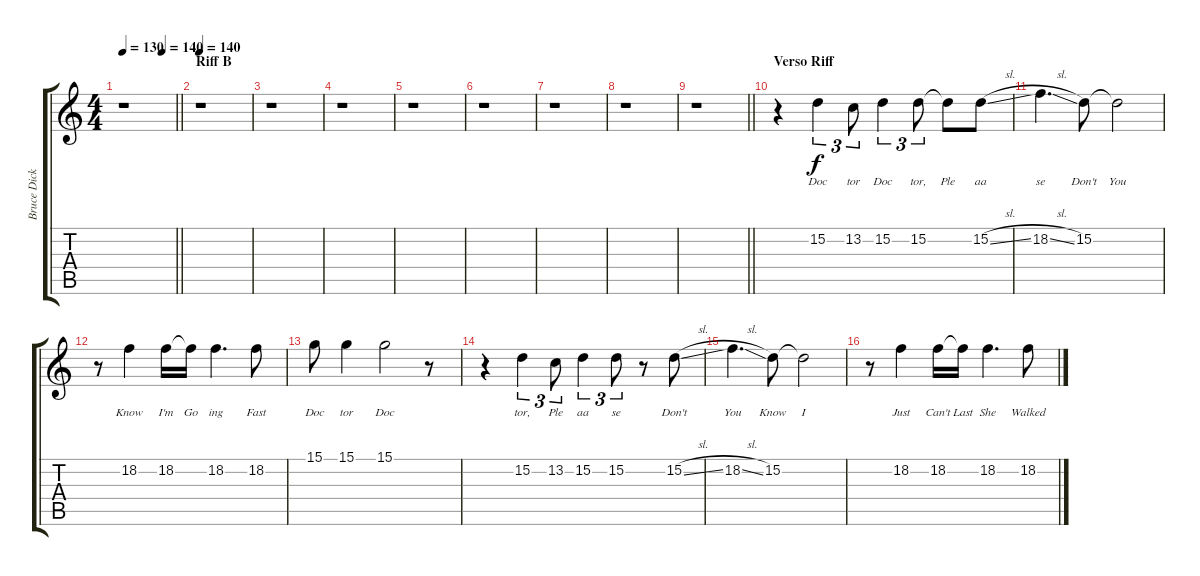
\track ("Bruce Dickinson" "Bruce Dick") {instrument lead2sawtooth}
\staff {score tabs}
\tuning (E4 B3 G3 D3 A2 E2) {hide}
\ts (4 4)
\tempo 130
\tempo (140 0.75)
\clef g2
\barLineRight lightlight
\ks c
r.1{dy f} |
\section ("" "Riff B")
\tempo 140
r.1 |
r.1 |
r.1 |
r.1 |
r.1 |
r.1 |
r.1 |
\barLineRight lightlight
r.1 |
\section ("" "Verso Riff")
r.4 15.2.4{tu (3 2) lyrics (0 "Doc") lyrics (1 "") lyrics (2 "") lyrics (3 "") lyrics (4 "")} 13.2.8{tu (3 2) lyrics (0 "tor") lyrics (1 "") lyrics (2 "") lyrics (3 "") lyrics (4 "")} 15.2.4{tu (3 2) lyrics (0 "Doc") lyrics (1 "") lyrics (2 "") lyrics (3 "") lyrics (4 "")} 15.2.8{tu (3 2) lyrics (0 "tor,") lyrics (1 "") lyrics (2 "") lyrics (3 "") lyrics (4 "")} 15.2{t}.8{lyrics (0 "Ple") lyrics (1 "") lyrics (2 "") lyrics (3 "") lyrics (4 "")} 15.2{sl}.8{lyrics (0 "aa") lyrics (1 "") lyrics (2 "") lyrics (3 "") lyrics (4 "")} |
18.2{sl}.4{d lyrics (0 "se") lyrics (1 "") lyrics (2 "") lyrics (3 "") lyrics (4 "")} 15.2.8{lyrics (0 "Don't") lyrics (1 "") lyrics (2 "") lyrics (3 "") lyrics (4 "")} 15.2{t}.2{lyrics (0 "You") lyrics (1 "") lyrics (2 "") lyrics (3 "") lyrics (4 "")} |
r.8 18.2.4{lyrics (0 "Know") lyrics (1 "") lyrics (2 "") lyrics (3 "") lyrics (4 "")} 18.2.16{lyrics (0 "I'm") lyrics (1 "") lyrics (2 "") lyrics (3 "") lyrics (4 "")} 18.2{t}.16{lyrics (0 "Go") lyrics (1 "") lyrics (2 "") lyrics (3 "") lyrics (4 "")} 18.2.4{d lyrics (0 "ing") lyrics (1 "") lyrics (2 "") lyrics (3 "") lyrics (4 "")} 18.2.8{lyrics (0 "Fast") lyrics (1 "") lyrics (2 "") lyrics (3 "") lyrics (4 "")} |
15.1.8{lyrics (0 "Doc") lyrics (1 "") lyrics (2 "") lyrics (3 "") lyrics (4 "")} 15.1.4{lyrics (0 "tor") lyrics (1 "") lyrics (2 "") lyrics (3 "") lyrics (4 "")} 15.1.2{lyrics (0 "Doc") lyrics (1 "") lyrics (2 "") lyrics (3 "") lyrics (4 "")} r.8 |
r.4 15.2.4{tu (3 2) lyrics (0 "tor,") lyrics (1 "") lyrics (2 "") lyrics (3 "") lyrics (4 "")} 13.2.8{tu (3 2) lyrics (0 "Ple") lyrics (1 "") lyrics (2 "") lyrics (3 "") lyrics (4 "")} 15.2.4{tu (3 2) lyrics (0 "aa") lyrics (1 "") lyrics (2 "") lyrics (3 "") lyrics (4 "")} 15.2.8{tu (3 2) lyrics (0 "se") lyrics (1 "") lyrics (2 "") lyrics (3 "") lyrics (4 "")} r.8 15.2{sl}.8{lyrics (0 "Don't") lyrics (1 "") lyrics (2 "") lyrics (3 "") lyrics (4 "")} |
18.2{sl}.4{d lyrics (0 "You") lyrics (1 "") lyrics (2 "") lyrics (3 "") lyrics (4 "")} 15.2.8{lyrics (0 "Know") lyrics (1 "") lyrics (2 "") lyrics (3 "") lyrics (4 "")} 15.2{t}.2{lyrics (0 "I") lyrics (1 "") lyrics (2 "") lyrics (3 "") lyrics (4 "")} |
r.8 18.2.4{lyrics (0 "Just") lyrics (1 "") lyrics (2 "") lyrics (3 "") lyrics (4 "")} 18.2.16{lyrics (0 "Can't") lyrics (1 "") lyrics (2 "") lyrics (3 "") lyrics (4 "")} 18.2{t}.16{lyrics (0 "Last") lyrics (1 "") lyrics (2 "") lyrics (3 "") lyrics (4 "")} 18.2.4{d lyrics (0 "She") lyrics (1 "") lyrics (2 "") lyrics (3 "") lyrics (4 "")} 18.2.8{lyrics (0 "Walked") lyrics (1 "") lyrics (2 "") lyrics (3 "") lyrics (4 "")}
